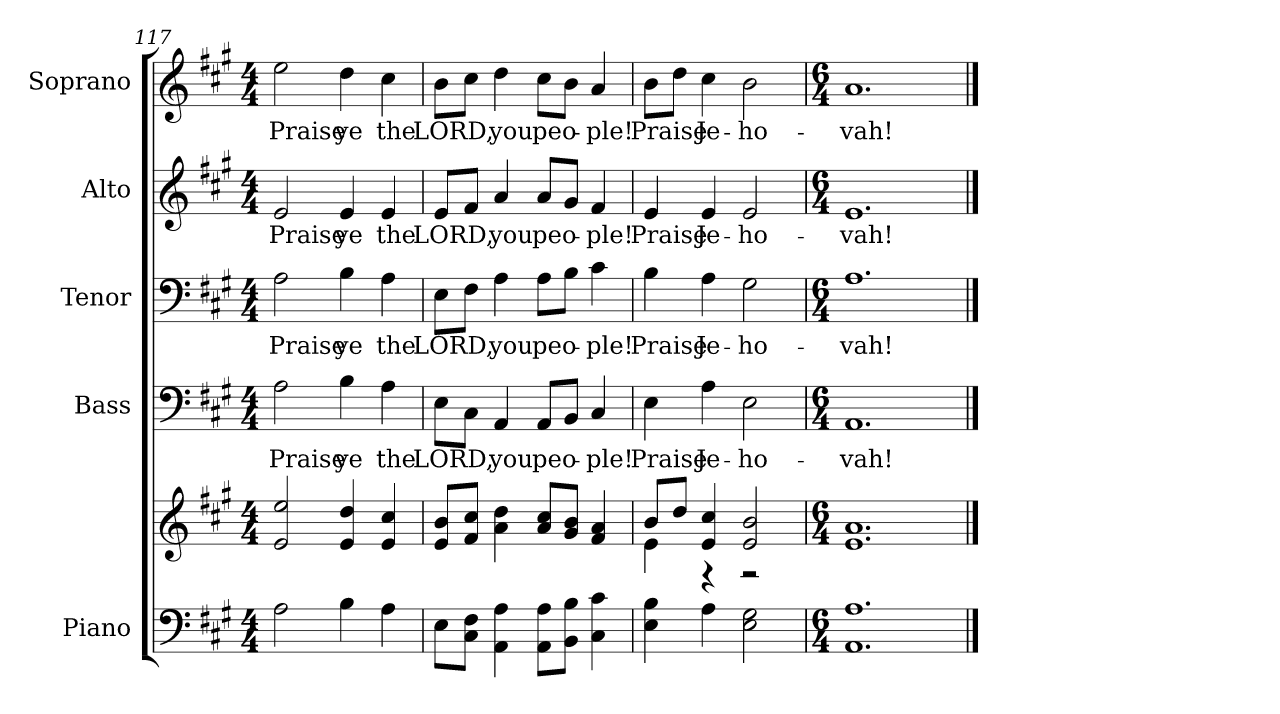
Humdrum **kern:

**kern	**kern	**kern	**text	**kern	**text	**kern	**text	**kern	**text
*part5	*part5	*part4	*part4	*part3	*part3	*part2	*part2	*part1	*part1
*staff6	*staff5	*staff4	*staff4	*staff3	*staff3	*staff2	*staff2	*staff1	*staff1
*I"Piano	*	*I"Bass	*	*I"Tenor	*	*I"Alto	*	*I"Soprano	*
*I'Pno.	*	*I'B.	*	*I'T.	*	*I'A.	*	*I'S.	*
!!LO:LB:g=z
*clefF4	*clefG2	*clefF4	*	*clefF4	*	*clefG2	*	*clefG2	*
*k[f#c#g#]	*k[f#c#g#]	*k[f#c#g#]	*	*k[f#c#g#]	*	*k[f#c#g#]	*	*k[f#c#g#]	*
*A:	*A:	*A:	*	*A:	*	*A:	*	*A:	*
*M4/4	*M4/4	*M4/4	*	*M4/4	*	*M4/4	*	*M4/4	*
=117	=117	=117	=117	=117	=117	=117	=117	=117	=117
!	!	!	!LO:LY:b:color=#000000	!	!	!	!	!	!
!	!	!	!	!	!LO:LY:b:color=#000000	!	!	!	!
!	!	!	!	!	!	!	!LO:LY:b:color=#000000	!	!
!	!	!	!	!	!	!	!	!	!LO:LY:b:color=#000000
2Ai\	2ei/ 2eei	2Ai\	Praise	2Ai\	Praise	2ei/	Praise	2eei\	Praise
!	!	!	!LO:LY:b:color=#000000	!	!	!	!	!	!
!	!	!	!	!	!LO:LY:b:color=#000000	!	!	!	!
!	!	!	!	!	!	!	!LO:LY:b:color=#000000	!	!
!	!	!	!	!	!	!	!	!	!LO:LY:b:color=#000000
4Bi\	4ei/ 4ddi	4Bi\	ye	4Bi\	ye	4ei/	ye	4ddi\	ye
!	!	!	!LO:LY:b:color=#000000	!	!	!	!	!	!
!	!	!	!	!	!LO:LY:b:color=#000000	!	!	!	!
!	!	!	!	!	!	!	!LO:LY:b:color=#000000	!	!
!	!	!	!	!	!	!	!	!	!LO:LY:b:color=#000000
4Ai\	4ei/ 4cc#i	4Ai\	the	4Ai\	the	4ei/	the	4cc#i\	the
=118	=118	=118	=118	=118	=118	=118	=118	=118	=118
!	!	!	!LO:LY:b:color=#000000	!	!	!	!	!	!
!	!	!	!	!	!LO:LY:b:color=#000000	!	!	!	!
!	!	!	!	!	!	!	!LO:LY:b:color=#000000	!	!
!	!	!	!	!	!	!	!	!	!LO:LY:b:color=#000000
8Ei\L	8ei/ 8biL	8Ei\L	LORD,	8Ei\L	LORD,	8ei/L	LORD,	8bi\L	LORD,
8C#i\ 8F#iJ	8f#i/ 8cc#iJ	8C#i\J	.	8F#i\J	.	8f#i/J	.	8cc#i\J	.
!	!	!	!LO:LY:b:color=#000000	!	!	!	!	!	!
!	!	!	!	!	!LO:LY:b:color=#000000	!	!	!	!
!	!	!	!	!	!	!	!LO:LY:b:color=#000000	!	!
!	!	!	!	!	!	!	!	!	!LO:LY:b:color=#000000
4AAi\ 4Ai	4ai\ 4ddi	4AAi/	you	4Ai\	you	4ai/	you	4ddi\	you
!	!	!	!LO:LY:b:color=#000000	!	!	!	!	!	!
!	!	!	!	!	!LO:LY:b:color=#000000	!	!	!	!
!	!	!	!	!	!	!	!LO:LY:b:color=#000000	!	!
!	!	!	!	!	!	!	!	!	!LO:LY:b:color=#000000
8AAi\ 8AiL	8ai/ 8cc#iL	8AAi/L	peo-	8Ai\L	peo-	8ai/L	peo-	8cc#i\L	peo-
8BBi\ 8BiJ	8g#i/ 8biJ	8BBi/J	.	8Bi\J	.	8g#i/J	.	8bi\J	.
!	!	!	!LO:LY:b:color=#000000	!	!	!	!	!	!
!	!	!	!	!	!LO:LY:b:color=#000000	!	!	!	!
!	!	!	!	!	!	!	!LO:LY:b:color=#000000	!	!
!	!	!	!	!	!	!	!	!	!LO:LY:b:color=#000000
4C#i\ 4c#i	4f#i/ 4ai	4C#i/	-ple!	4c#i\	-ple!	4f#i/	-ple!	4ai/	-ple!
=119	=119	=119	=119	=119	=119	=119	=119	=119	=119
*	*^	*	*	*	*	*	*	*	*
!	!	!	!	!LO:LY:b:color=#000000	!	!	!	!	!	!
!	!	!	!	!	!	!LO:LY:b:color=#000000	!	!	!	!
!	!	!	!	!	!	!	!	!LO:LY:b:color=#000000	!	!
!	!	!	!	!	!	!	!	!	!	!LO:LY:b:color=#000000
4Ei\ 4Bi	8bi/L	4ei\	4Ei\	Praise	4Bi\	Praise	4ei/	Praise	8bi\L	Praise
.	8ddi/J	.	.	.	.	.	.	.	8ddi\J	.
!	!	!	!	!LO:LY:b:color=#000000	!	!	!	!	!	!
!	!	!	!	!	!	!LO:LY:b:color=#000000	!	!	!	!
!	!	!	!	!	!	!	!	!LO:LY:b:color=#000000	!	!
!	!	!	!	!	!	!	!	!	!	!LO:LY:b:color=#000000
4Ai\	4ei/ 4cc#i	4r	4Ai\	Je-	4Ai\	Je-	4ei/	Je-	4cc#i\	Je-
!	!	!	!	!LO:LY:b:color=#000000	!	!	!	!	!	!
!	!	!	!	!	!	!LO:LY:b:color=#000000	!	!	!	!
!	!	!	!	!	!	!	!	!LO:LY:b:color=#000000	!	!
!	!	!	!	!	!	!	!	!	!	!LO:LY:b:color=#000000
2Ei\ 2G#i	2ei/ 2bi	2r	2Ei\	-ho-	2G#i\	-ho-	2ei/	-ho-	2bi\	-ho-
*	*v	*v	*	*	*	*	*	*	*	*
=120	=120	=120	=120	=120	=120	=120	=120	=120	=120
*M6/4	*M6/4	*M6/4	*	*M6/4	*	*M6/4	*	*M6/4	*
*	*^	*	*	*	*	*	*	*	*
!	!	!	!	!LO:LY:b:color=#000000	!	!	!	!	!	!
*	*v	*v	*	*	*	*	*	*	*	*
*	*^	*	*	*	*	*	*	*	*
!	!	!	!	!	!	!LO:LY:b:color=#000000	!	!	!	!
*	*v	*v	*	*	*	*	*	*	*	*
*	*^	*	*	*	*	*	*	*	*
!	!	!	!	!	!	!	!	!LO:LY:b:color=#000000	!	!
*	*v	*v	*	*	*	*	*	*	*	*
*	*^	*	*	*	*	*	*	*	*
!	!	!	!	!	!	!	!	!	!	!LO:LY:b:color=#000000
*	*v	*v	*	*	*	*	*	*	*	*
1.AAi 1.Ai	1.ei 1.ai	1.AAi	-vah!	1.Ai	-vah!	1.ei	-vah!	1.ai	-vah!
==	==	==	==	==	==	==	==	==	==
*-	*-	*-	*-	*-	*-	*-	*-	*-	*-
